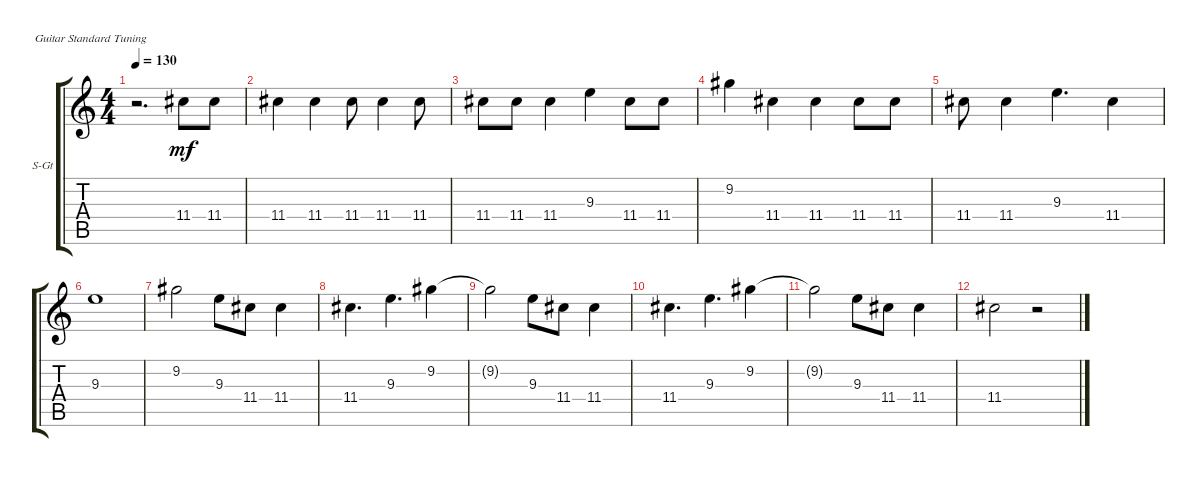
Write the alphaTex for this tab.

\defaultSystemsLayout 4
\bracketExtendMode groupsimilarinstruments
\firstSystemTrackNameOrientation horizontal
\otherSystemsTrackNameOrientation horizontal
\track ("Vocals" "S-Gt") {instrument acousticguitarsteel}
\staff {score tabs}
\tuning (E4 B3 G3 D3 A2 E2)
\ts (4 4)
\tempo 130
\clef g2
\ks c
r.2{d dy mf} 11.4.8 11.4.8 |
11.4.4 11.4.4 11.4.8 11.4.4 11.4.8 |
11.4.8 11.4.8 11.4.4 9.3.4 11.4.8 11.4.8 |
9.2.4 11.4.4 11.4.4 11.4.8 11.4.8 |
11.4.8 11.4.4 9.3.4{d} 11.4.4 |
9.3.1 |
9.2.2 9.3.8 11.4.8 11.4.4 |
11.4.4{d} 9.3.4{d} 9.2.4 |
9.2{t}.2 9.3.8 11.4.8 11.4.4 |
11.4.4{d} 9.3.4{d} 9.2.4 |
9.2{t}.2 9.3.8 11.4.8 11.4.4 |
11.4.2 r.2
